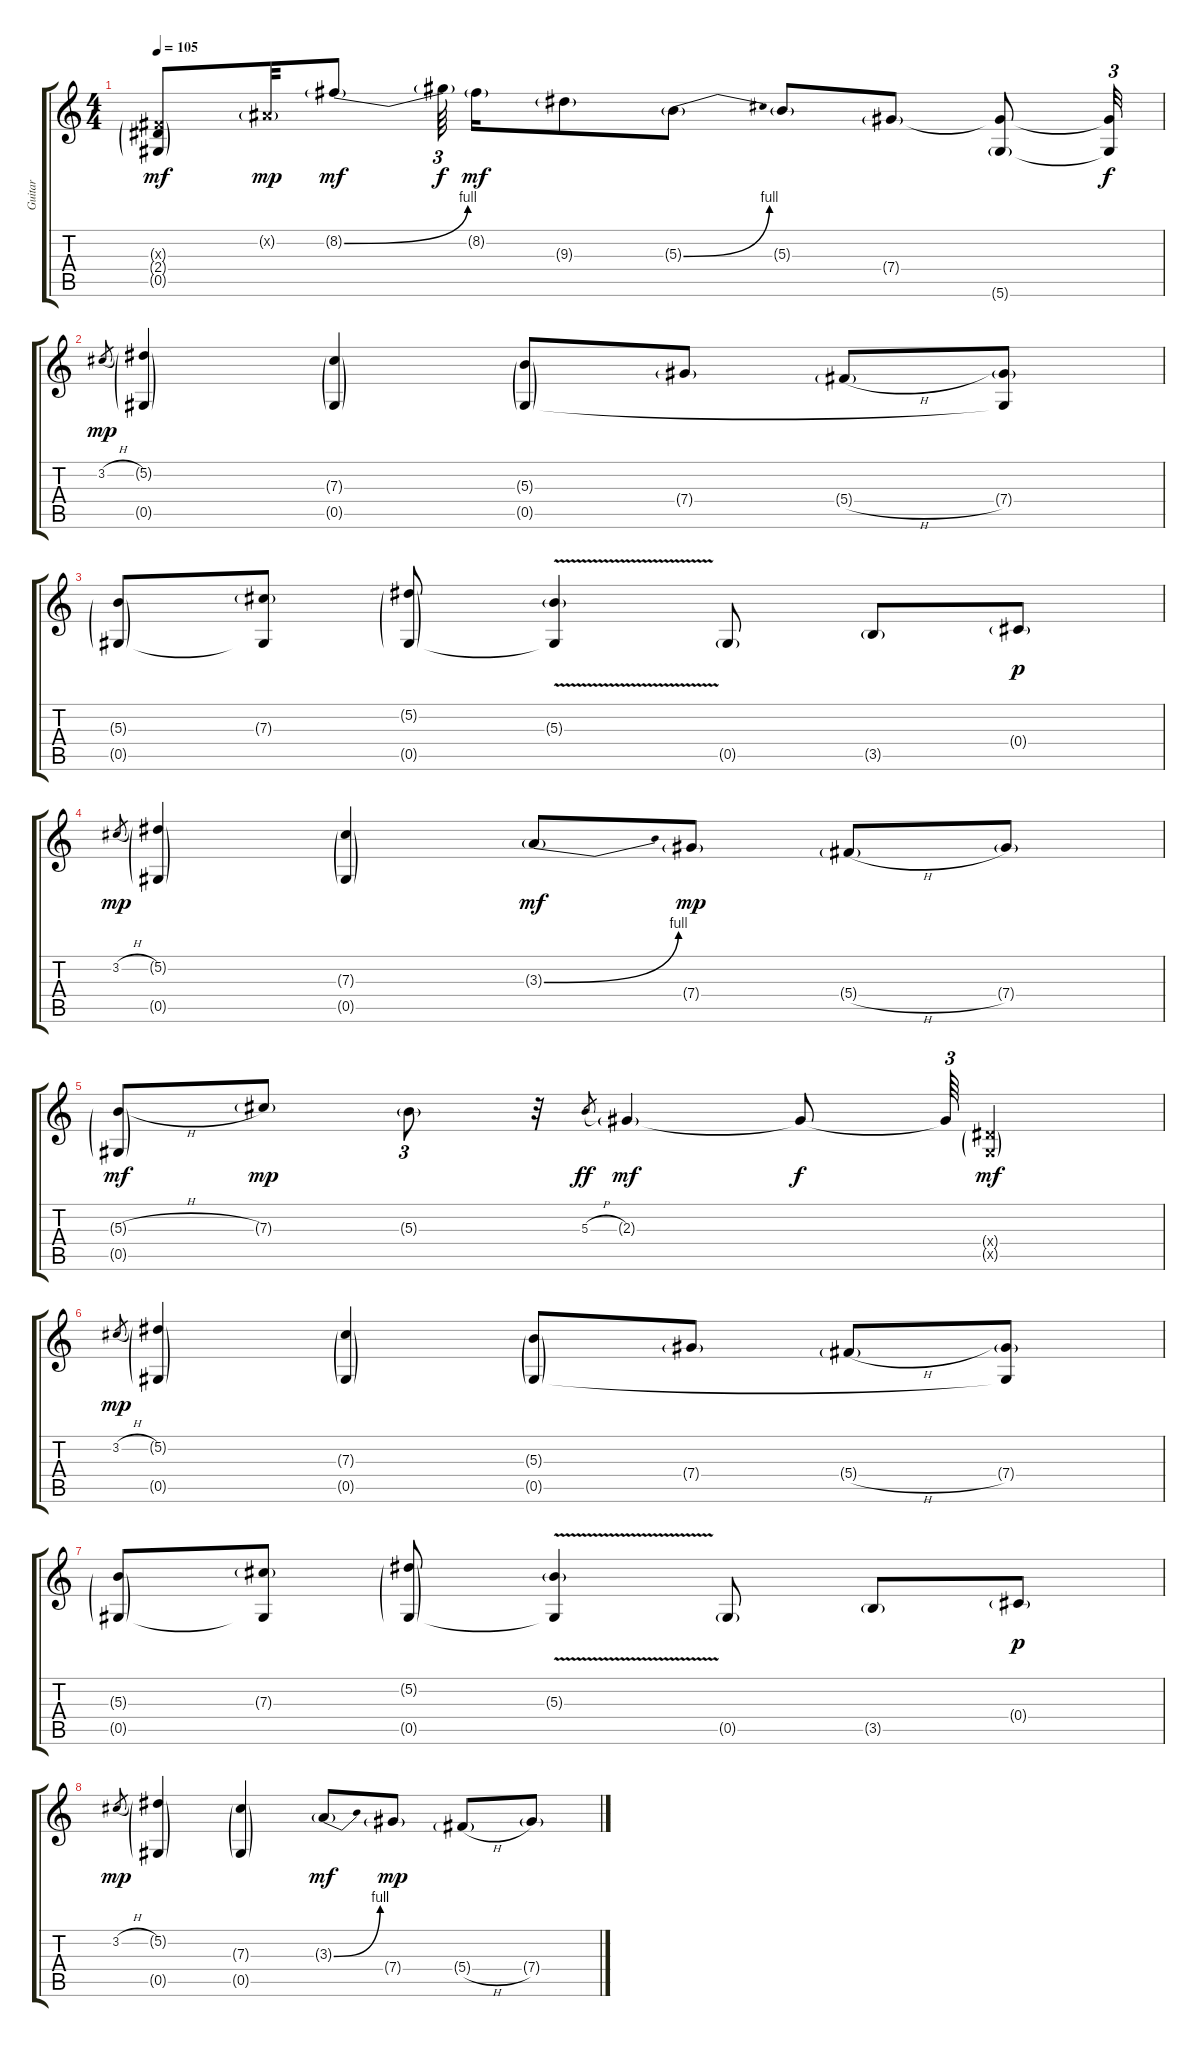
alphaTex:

\track ("Guitar" "Guitar") {instrument electricguitarmuted}
\staff {score tabs}
\tuning (Eb4 Bb3 Gb3 Db3 Ab2 Eb2) {hide}
\ts (4 4)
\tempo 105
\clef g2
\ks c
(0.3{g x} 2.4{g} 0.5{g}).8{dy mf} 0.2{g x}.32{dy mp} 8.2{be (bend 0 0 60 4) g}.8{dy mf} 8.2{t}.64{tu (3 2) dy f beam splitsecondary} 8.2{g}.16{dy mf} 9.3{g}.8 5.3{be (bend 0 0 60 4) g}.8 5.3{g}.8 7.4{g}.8 (7.4{t} 5.6{g}).8 (7.4{t} 5.6{t}).32{tu (3 2) dy f} |
3.2{h}.8{gr dy mp} (5.2{g} 0.5{g}).4 (7.3{g} 0.5{g}).4 (5.3{g} 0.5{g}).8 7.4{g}.8 5.4{h g}.8 (7.4{g} 0.5{t}).8 |
(5.3{g} 0.5{g}).8 (7.3{g} 0.5{t}).8 (5.2{g} 0.5{g}).8 (5.3{v g} 0.5{t}).4 0.5{g}.8 3.5{g}.8 0.4{g}.8{dy p} |
3.2{h}.8{gr dy mp} (5.2{g} 0.5{g}).4 (7.3{g} 0.5{g}).4 3.3{be (bend 0 0 60 4) g}.8{dy mf} 7.4{g}.8{dy mp} 5.4{h g}.8 7.4{g}.8 |
(5.3{h g} 0.5{g}).8{dy mf} 7.3{g}.8{dy mp} 5.3{g}.8{tu (3 2)} r.32 5.3{h}.8{gr dy ff} 2.3{g}.4{dy mf} 2.3{t}.8{dy f} 2.3{t}.64{tu (3 2)} (2.4{g x} 0.5{g x}).4{dy mf} |
3.2{h}.8{gr dy mp} (5.2{g} 0.5{g}).4 (7.3{g} 0.5{g}).4 (5.3{g} 0.5{g}).8 7.4{g}.8 5.4{h g}.8 (7.4{g} 0.5{t}).8 |
(5.3{g} 0.5{g}).8 (7.3{g} 0.5{t}).8 (5.2{g} 0.5{g}).8 (5.3{v g} 0.5{t}).4 0.5{g}.8 3.5{g}.8 0.4{g}.8{dy p} |
3.2{h}.8{gr dy mp} (5.2{g} 0.5{g}).4 (7.3{g} 0.5{g}).4 3.3{be (bend 0 0 60 4) g}.8{dy mf} 7.4{g}.8{dy mp} 5.4{h g}.8 7.4{g}.8
